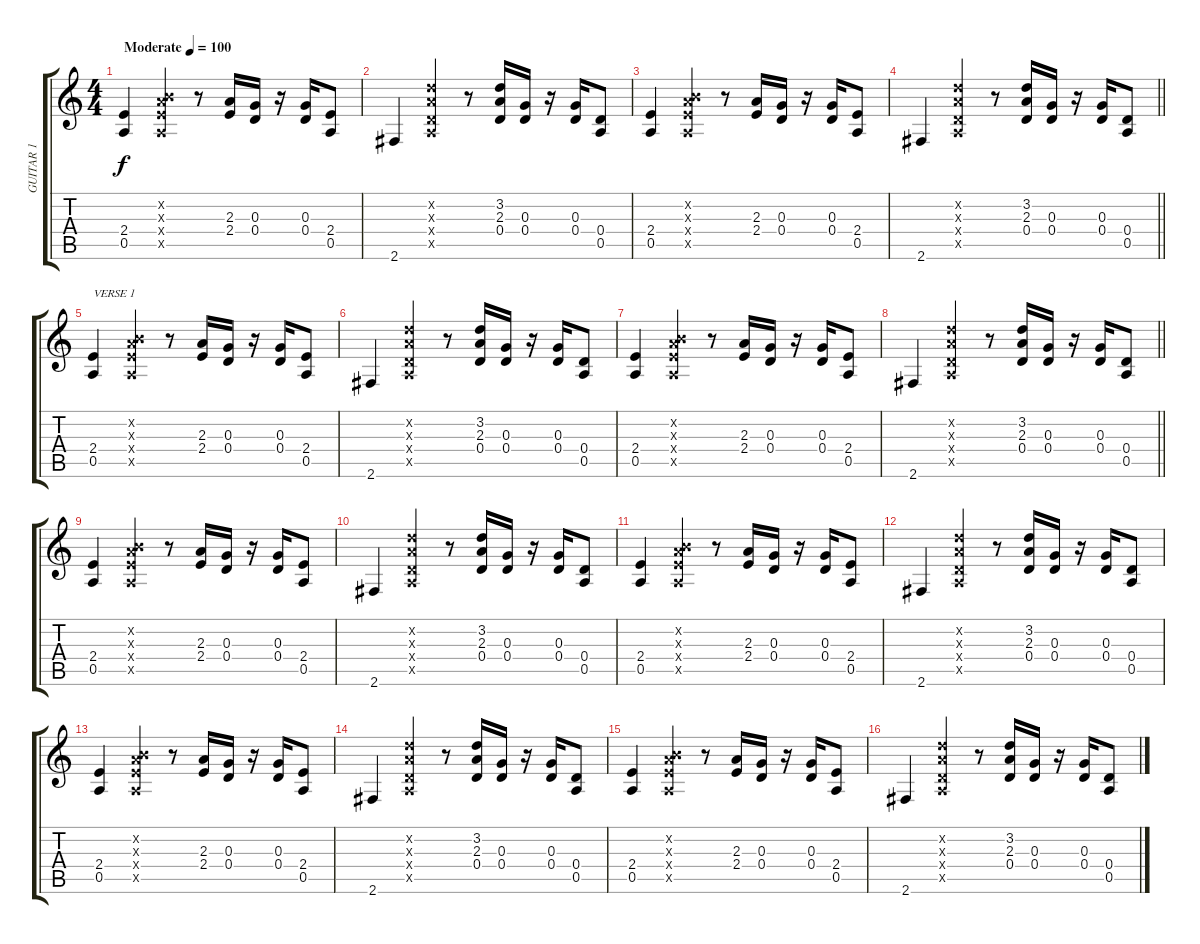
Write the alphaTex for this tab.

\track (" GUITAR 1" " GUITAR 1") {instrument electricguitarmuted}
\staff {score tabs}
\tuning (E4 B3 G3 D3 A2 E2) {hide}
\ts (4 4)
\tempo (100 "Moderate")
\clef g2
\ks c
(2.4 0.5).4{dy f instrument electricguitarmuted} (0.2{x} 2.3{x} 2.4{x} 0.5{x}).4 r.8 (2.3 2.4).16 (0.3 0.4).16 r.16 (0.3 0.4).16 (2.4 0.5).8 |
2.6.4 (3.2{x} 2.3{x} 0.4{x} 0.5{x}).4 r.8 (3.2 2.3 0.4).16 (0.3 0.4).16 r.16 (0.3 0.4).16 (0.4 0.5).8 |
(2.4 0.5).4 (0.2{x} 2.3{x} 2.4{x} 0.5{x}).4 r.8 (2.3 2.4).16 (0.3 0.4).16 r.16 (0.3 0.4).16 (2.4 0.5).8 |
\barLineRight lightlight
2.6.4 (3.2{x} 2.3{x} 0.4{x} 0.5{x}).4 r.8 (3.2 2.3 0.4).16 (0.3 0.4).16 r.16 (0.3 0.4).16 (0.4 0.5).8 |
(2.4 0.5).4{txt "VERSE 1"} (0.2{x} 2.3{x} 2.4{x} 0.5{x}).4 r.8 (2.3 2.4).16 (0.3 0.4).16 r.16 (0.3 0.4).16 (2.4 0.5).8 |
2.6.4 (3.2{x} 2.3{x} 0.4{x} 0.5{x}).4 r.8 (3.2 2.3 0.4).16 (0.3 0.4).16 r.16 (0.3 0.4).16 (0.4 0.5).8 |
(2.4 0.5).4 (0.2{x} 2.3{x} 2.4{x} 0.5{x}).4 r.8 (2.3 2.4).16 (0.3 0.4).16 r.16 (0.3 0.4).16 (2.4 0.5).8 |
\barLineRight lightlight
2.6.4 (3.2{x} 2.3{x} 0.4{x} 0.5{x}).4 r.8 (3.2 2.3 0.4).16 (0.3 0.4).16 r.16 (0.3 0.4).16 (0.4 0.5).8 |
(2.4 0.5).4 (0.2{x} 2.3{x} 2.4{x} 0.5{x}).4 r.8 (2.3 2.4).16 (0.3 0.4).16 r.16 (0.3 0.4).16 (2.4 0.5).8 |
2.6.4 (3.2{x} 2.3{x} 0.4{x} 0.5{x}).4 r.8 (3.2 2.3 0.4).16 (0.3 0.4).16 r.16 (0.3 0.4).16 (0.4 0.5).8 |
(2.4 0.5).4 (0.2{x} 2.3{x} 2.4{x} 0.5{x}).4 r.8 (2.3 2.4).16 (0.3 0.4).16 r.16 (0.3 0.4).16 (2.4 0.5).8 |
2.6.4 (3.2{x} 2.3{x} 0.4{x} 0.5{x}).4 r.8 (3.2 2.3 0.4).16 (0.3 0.4).16 r.16 (0.3 0.4).16 (0.4 0.5).8 |
(2.4 0.5).4 (0.2{x} 2.3{x} 2.4{x} 0.5{x}).4 r.8 (2.3 2.4).16 (0.3 0.4).16 r.16 (0.3 0.4).16 (2.4 0.5).8 |
2.6.4 (3.2{x} 2.3{x} 0.4{x} 0.5{x}).4 r.8 (3.2 2.3 0.4).16 (0.3 0.4).16 r.16 (0.3 0.4).16 (0.4 0.5).8 |
(2.4 0.5).4 (0.2{x} 2.3{x} 2.4{x} 0.5{x}).4 r.8 (2.3 2.4).16 (0.3 0.4).16 r.16 (0.3 0.4).16 (2.4 0.5).8 |
2.6.4 (3.2{x} 2.3{x} 0.4{x} 0.5{x}).4 r.8 (3.2 2.3 0.4).16 (0.3 0.4).16 r.16 (0.3 0.4).16 (0.4 0.5).8
